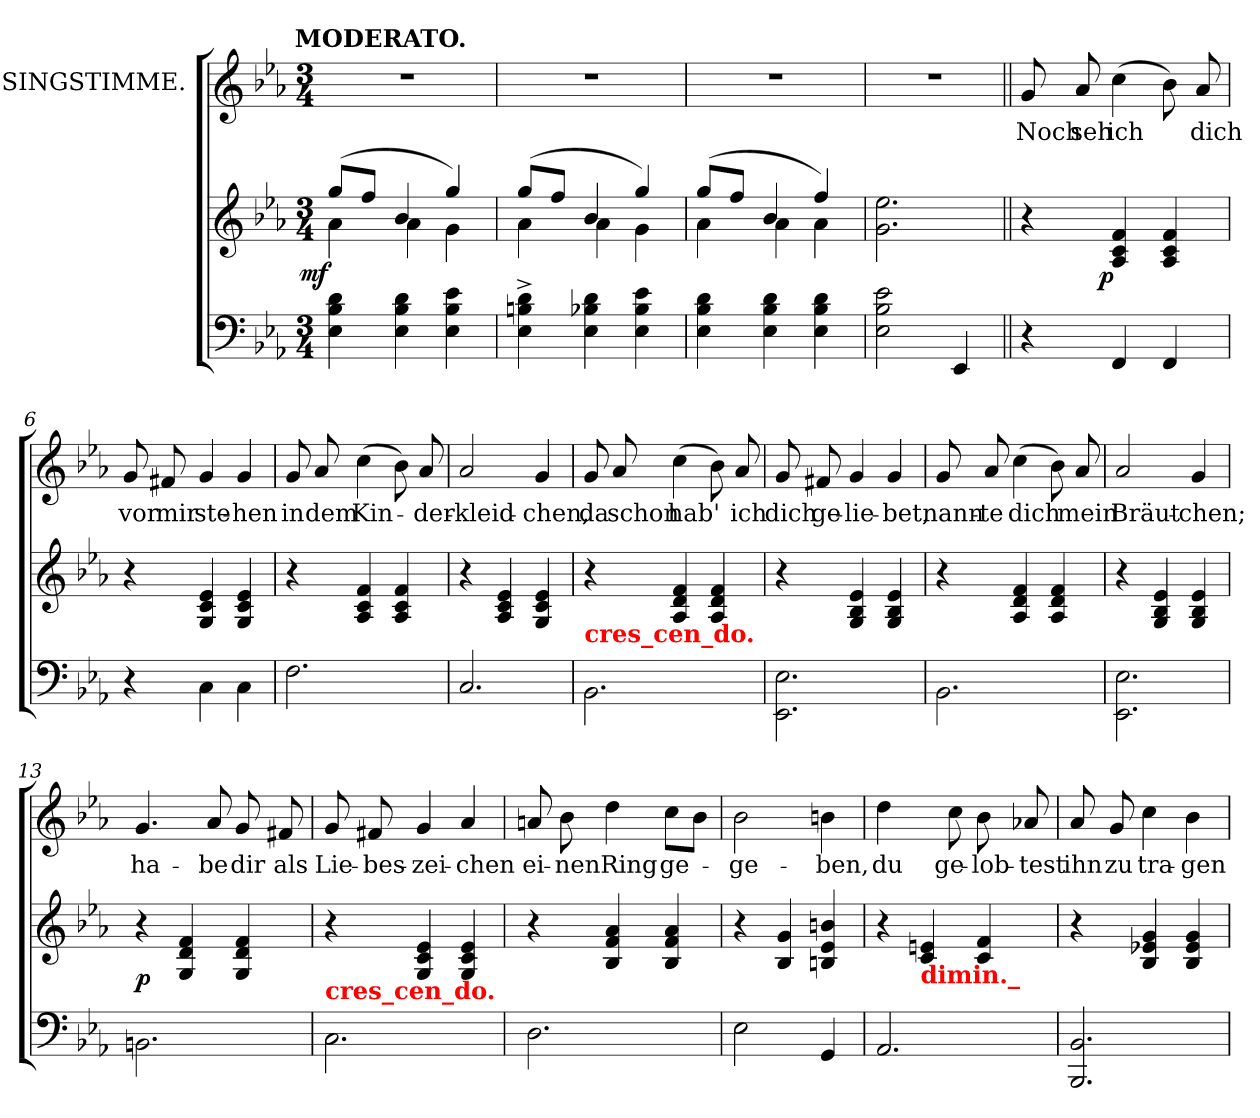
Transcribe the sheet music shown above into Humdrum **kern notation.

**kern	**kern	**dynam	**kern	**text
*part2	*part2	*part2	*part1	*part1
*staff3	*staff2	*staff2/3	*staff1	*staff1
*	*	*	*I"SINGSTIMME.	*
*clefF4	*clefG2	*	*clefG2	*
*k[b-e-a-]	*k[b-e-a-]	*	*k[b-e-a-]	*
*E-:	*E-:	*	*E-:	*
!!LO:TX:omd:t=MODERATO.
*M3/4	*M3/4	*	*M3/4	*
*MM100	*MM100	*	*MM100	*
=1	=1	=1	=1	=1
*	*^	*	*	*
!	!	!	!LO:DY:rj	!	!
4d 4B- 4E-	(>8ggL	4a-\	mf	2.r	.
.	8ffJ	.	.	.	.
4d 4B- 4E-	4b-	4a-	.	.	.
4e- 4B- 4E-	4gg)	4g	.	.	.
=2	=2	=2	=2	=2	=2
4d^> 4Bn^> 4E-^>	(>8ggL	4a-	.	2.r	.
.	8ffJ	.	.	.	.
4d 4B-X 4E-	4b-	4a-	.	.	.
4e- 4B- 4E-	4gg)	4g	.	.	.
=3	=3	=3	=3	=3	=3
4d 4B- 4E-	(>8ggL	4a-	.	2.r	.
.	8ffJ	.	.	.	.
4d 4B- 4E-	4b-	4a-	.	.	.
4d 4B- 4E-	4ff)	4a-	.	.	.
*	*v	*v	*	*	*
=4	=4	=4	=4	=4
2e-\ 2B-\ 2E-\	2.ee-\ 2.g\	.	2.r	.
4EE-/	.	.	.	.
=5||	=5||	=5||	=5||	=5||
4r	4r	.	8g	Noch
.	.	.	8a-	seh
!	!	!LO:DY:rj	!	!
4FF	4f 4c 4A-	p	(>4cc	ich
4FF	4f 4c 4A-	.	8b-)	.
.	.	.	8a-	dich
=6	=6	=6	=6	=6
4r	4r	.	8g	vor
.	.	.	8f#X	mir
4C\	4e-/ 4c/ 4G/	.	4g	ste-
4C\	4e-/ 4c/ 4G/	.	4g	-hen
=7	=7	=7	=7	=7
2.F	4r	.	8g	in
.	.	.	8a-	dem
.	4f 4c 4A-	.	(>4cc	Kin-
.	4f 4c 4A-	.	8b-)	.
.	.	.	8a-	-der-
=8	=8	=8	=8	=8
2.C/	4r	.	2a-	-kleid-
.	4e- 4c 4A-	.	.	.
.	4e- 4c 4G	.	4g	-chen,
=9	=9	=9	=9	=9
!	!LO:TX:b:B:color=red:t=cres_cen_do.	!	!	!
2.BB-\	4r	.	8g	da
.	.	.	8a-	schon
.	4f/ 4d/ 4A-/	.	(>4cc	hab'
.	4f/ 4d/ 4A-/	.	8b-)	.
.	.	.	8a-	ich
=10	=10	=10	=10	=10
2.E-\ 2.EE-\	4r	.	8g	dich
.	.	.	8f#X	ge-
.	4e-/ 4B-/ 4G/	.	4g	-lie-
.	4e-/ 4B-/ 4G/	.	4g	-bet,
=11	=11	=11	=11	=11
2.BB-\	4r	.	8g	nann-
.	.	.	8a-	-te
.	4f/ 4d/ 4A-/	.	(>4cc	dich
.	4f/ 4d/ 4A-/	.	8b-)	.
.	.	.	8a-	mein
=12	=12	=12	=12	=12
2.E-\ 2.EE-\	4r	.	2a-	Bräut-
.	4e-/ 4B-/ 4G/	.	.	.
.	4e-/ 4B-/ 4G/	.	4g	-chen;
=13	=13	=13	=13	=13
2.BBn\	4r	p	4.g	ha-
.	4f/ 4d/ 4G/	.	.	.
.	.	.	8a-	-be
.	4f/ 4d/ 4G/	.	8g	dir
.	.	.	8f#X	als
=14	=14	=14	=14	=14
!	!LO:TX:b:B:color=red:t=cres_cen_do.	!	!	!
2.C\	4r	.	8g	Lie-
.	.	.	8f#X	-bes-
.	4e-/ 4c/ 4G/	.	4g	-zei-
.	4e-/ 4c/ 4G/	.	4a-	-chen
=15	=15	=15	=15	=15
2.D\	4r	.	8an/	ei-
.	.	.	8b-	-nen
.	4a- 4f 4B-	.	4dd	Ring
.	4a- 4f 4B-	.	8ccL	ge-
.	.	.	8b-J	.
=16	=16	=16	=16	=16
2E-\	4r	.	2b-	-ge-
.	4g 4B-	.	.	.
4GG/	4bn 4e- 4Bn	.	4bn	-ben,
=17	=17	=17	=17	=17
!	!	!	!LO:N:vis=4	!
2.AA-/	4r	.	4.dd	du
!	!LO:TX:b:B:color=red:t=dimin._	!	!	!
.	4en/ 4c/	.	.	.
.	.	.	8cc	ge-
.	4f/ 4c/	.	8b-	-lob-
.	.	.	8a-X/	-test
=18	=18	=18	=18	=18
2.BB-/ 2.BBB-/	4r	.	8a-	ihn
.	.	.	8g	zu
.	4g 4e-X 4B-	.	4cc	tra-
.	4g 4e- 4B-	.	4b-	-gen
=	=	=	=	=
*-	*-	*-	*-	*-
